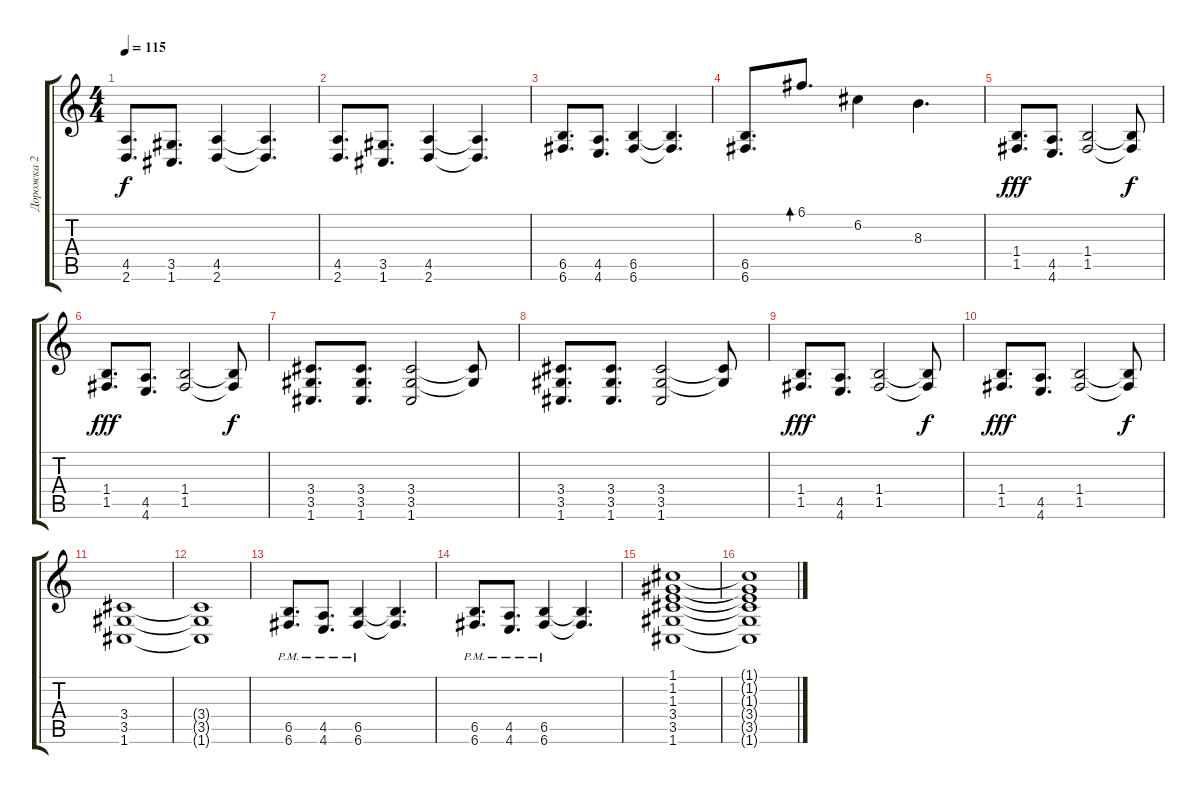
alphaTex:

\track ("Дорожка 2" "Дорожка 2") {instrument distortionguitar}
\staff {score tabs}
\tuning (C4 G3 Eb3 Bb2 F2 C2) {hide}
\ts (4 4)
\tempo 115
\clef g2
\ks c
(4.5 2.6).8{d dy f} (3.5 1.6).8{d} (4.5 2.6).4 (4.5{t} 2.6{t}).4{d} |
(4.5 2.6).8{d} (3.5 1.6).8{d} (4.5 2.6).4 (4.5{t} 2.6{t}).4{d} |
(6.5 6.6).8{d} (4.5 4.6).8{d} (6.5 6.6).4 (6.5{t} 6.6{t}).4{d} |
(6.5 6.6).8{d} 6.1.8{d bd 60} 6.2.4 8.3.4{d} |
(1.4 1.5).8{d dy fff} (4.5 4.6).8{d} (1.4 1.5).2 (1.4{t} 1.5{t}).8{dy f} |
(1.4 1.5).8{d dy fff} (4.5 4.6).8{d} (1.4 1.5).2 (1.4{t} 1.5{t}).8{dy f} |
(3.4 3.5 1.6).8{d} (3.4 3.5 1.6).8{d} (3.4 3.5 1.6).2 (3.4{t} 3.5{t}).8 |
(3.4 3.5 1.6).8{d} (3.4 3.5 1.6).8{d} (3.4 3.5 1.6).2 (3.4{t} 3.5{t}).8 |
(1.4 1.5).8{d dy fff} (4.5 4.6).8{d} (1.4 1.5).2 (1.4{t} 1.5{t}).8{dy f} |
(1.4 1.5).8{d dy fff} (4.5 4.6).8{d} (1.4 1.5).2 (1.4{t} 1.5{t}).8{dy f} |
(3.4 3.5 1.6).1 |
(3.4{t} 3.5{t} 1.6{t}).1 |
(6.5{pm} 6.6{pm}).8{d instrument electricguitarclean} (4.5{pm} 4.6{pm}).8{d} (6.5{pm} 6.6{pm}).4 (6.5{t} 6.6{t}).4{d} |
(6.5{pm} 6.6{pm}).8{d} (4.5{pm} 4.6{pm}).8{d} (6.5{pm} 6.6{pm}).4 (6.5{t} 6.6{t}).4{d} |
(1.1 1.2 1.3 3.4 3.5 1.6).1 |
(1.1{t} 1.2{t} 1.3{t} 3.4{t} 3.5{t} 1.6{t}).1
